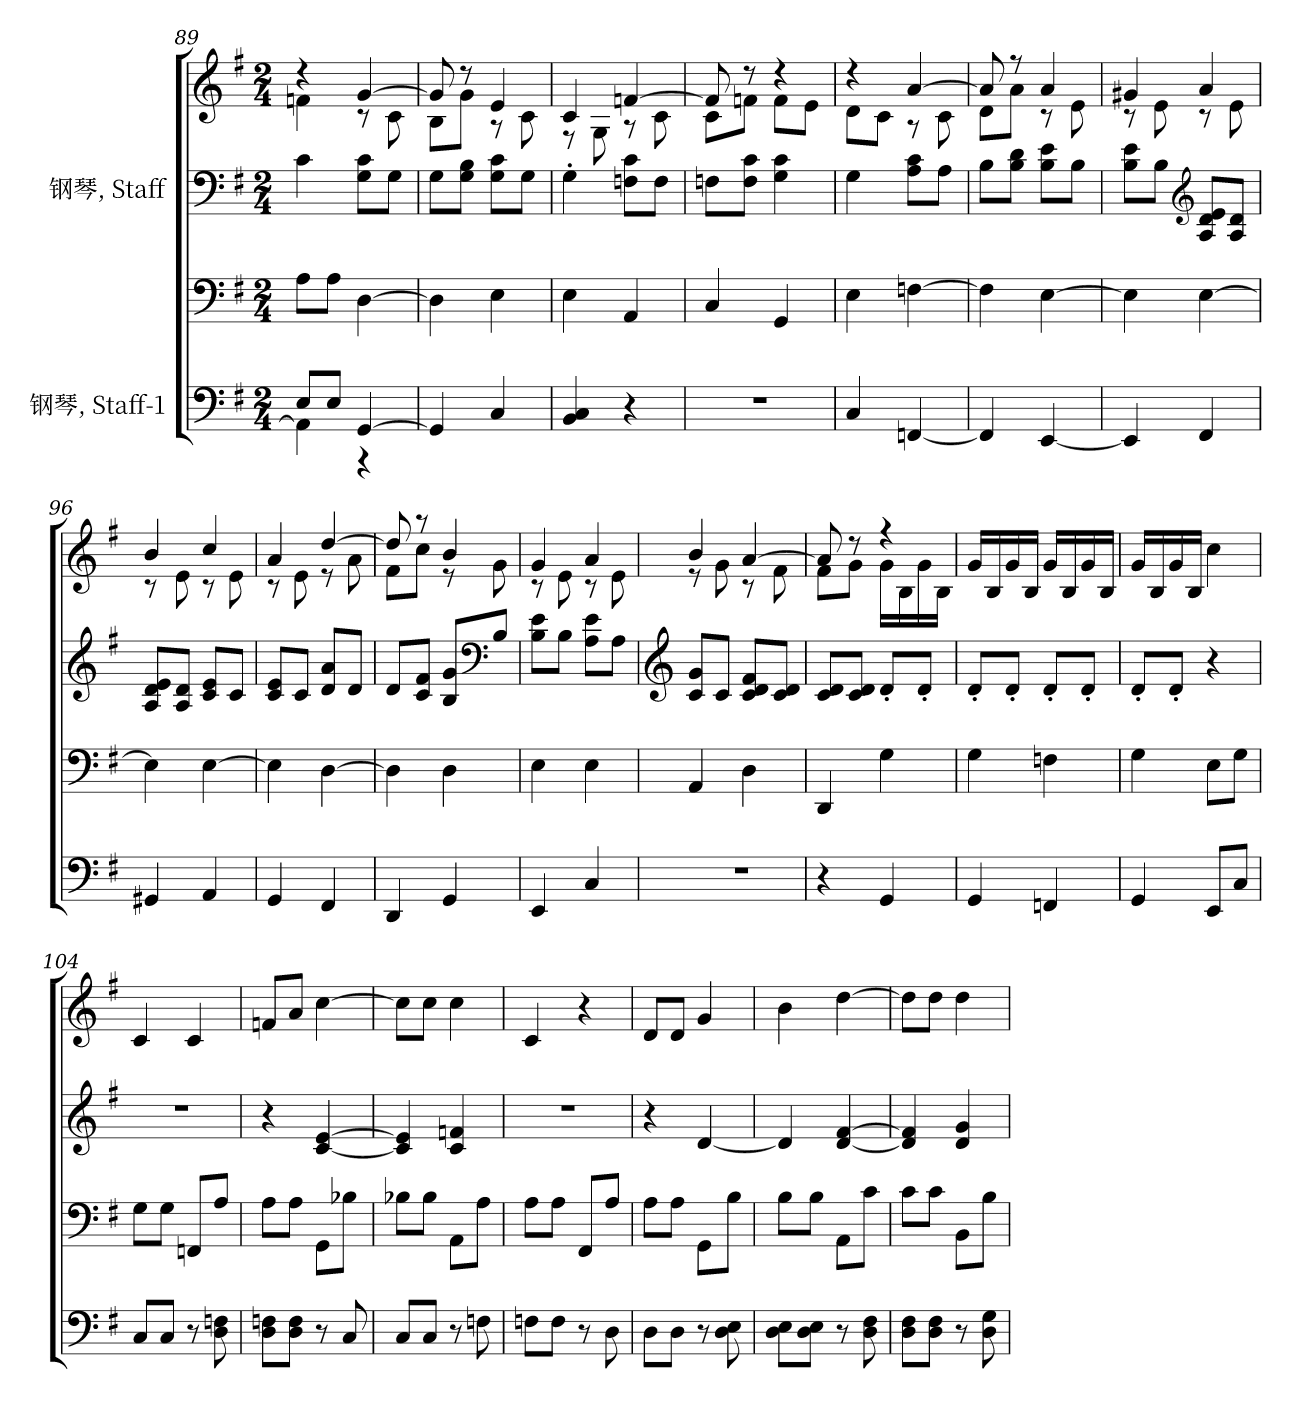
**kern	**kern	**kern	**kern
*part2	*part2	*part1	*part1
*staff4	*staff3	*staff2	*staff1
*I"钢琴, Staff-1	*	*I"钢琴, Staff	*
*clefF4	*clefF4	*clefF4	*clefG2
*k[f#]	*k[f#]	*k[f#]	*k[f#]
*M2/4	*M2/4	*M2/4	*M2/4
=89	=89	=89	=89
*^	*	*	*^
8E/L	4AA\]	8A\L	4c\	4r	4fn\
8E/J	.	8A\J	.	.	.
[4GG/	4r	[4D\	8G\ 8c\L	[4g/	8r
.	.	.	8G\J	.	8c\
*v	*v	*	*	*	*
!!LO:LB:g=z	!!
=90	=90	=90	=90	=90
4GG/]	4D\]	8G\L	8g/]	8B\L
.	.	8G\ 8B\J	8r	8g\J
4C/	4E\	8G\ 8c\L	4e/	8r
.	.	8G\J	.	8c\
=91	=91	=91	=91	=91
4BB/ 4C/	4E\	4G'\	4c/	8r
.	.	.	.	8G\
4r	4AA/	8Fn\ 8c\L	[4fn/	8r
.	.	8F\J	.	8c\
=92	=92	=92	=92	=92
2r	4C/	8Fn\L	8f/]	8c\L
.	.	8F\ 8c\J	8r	8fn\J
.	4GG/	4G\ 4c\	4r	8f\L
.	.	.	.	8e\J
=93	=93	=93	=93	=93
4C/	4E\	4G\	4r	8d\L
.	.	.	.	8c\J
[4FFn/	[4Fn\	8A\ 8c\L	[4a/	8r
.	.	8A\J	.	8c\
=94	=94	=94	=94	=94
4FF/]	4F\]	8B\L	8a/]	8d\L
.	.	8B\ 8d\J	8r	8a\J
[4EE/	[4E\	8B\ 8e\L	4a/	8r
.	.	8B\J	.	8e\
=95	=95	=95	=95	=95
4EE/]	4E\]	8B\ 8e\L	4g#X/	8r
.	.	8B\J	.	8e\
*	*	*clefG2	*	*
4FF#/	[4E\	8A/ 8d/ 8e/L	4a/	8r
.	.	8A/ 8d/J	.	8e\
!!LO:PB:g=z	!!
=96	=96	=96	=96	=96
4GG#X/	4E\]	8A/ 8d/ 8e/L	4b/	8r
.	.	8A/ 8d/J	.	8e\
4AA/	[4E\	8c/ 8e/L	4cc/	8r
.	.	8c/J	.	8e\
=97	=97	=97	=97	=97
4GG/	4E\]	8c/ 8e/L	4a/	8r
.	.	8c/J	.	8e\
4FF#/	[4D\	8d/ 8a/L	[4dd/	8r
.	.	8d/J	.	8a\
=98	=98	=98	=98	=98
4DD/	4D\]	8d/L	8dd/]	8f#\L
.	.	8c/ 8f#/J	8r	8cc\J
4GG/	4D\	8B/ 8g/L	4b/	8r
*	*	*clefF4	*	*
.	.	8B/J	.	8g\
=99	=99	=99	=99	=99
4EE/	4E\	8B\ 8e\L	4g/	8r
.	.	8B\J	.	8e\
4C/	4E\	8A\ 8e\L	4a/	8r
.	.	8A\J	.	8e\
=100	=100	=100	=100	=100
*	*	*clefG2	*	*
2r	4AA/	8c/ 8g/L	4b/	8r
.	.	8c/J	.	8g\
.	4D\	8c/ 8d/ 8f#/L	[4a/	8r
.	.	8c/ 8d/J	.	8f#\
!!LO:LB:g=z	!!
=101	=101	=101	=101	=101
4r	4DD/	8c/ 8d/L	8a/]	8f#\L
.	.	8c/ 8d/J	8r	8g\J
4GG/	4G\	8d'/L	4r	16g\LL
.	.	.	.	16B\
.	.	8d'/J	.	16g\
.	.	.	.	16B\JJ
*	*	*	*v	*v
=102	=102	=102	=102
4GG/	4G\	8d'/L	16g/LL
.	.	.	16B/
.	.	8d'/J	16g/
.	.	.	16B/JJ
4FFn/	4Fn\	8d'/L	16g/LL
.	.	.	16B/
.	.	8d'/J	16g/
.	.	.	16B/JJ
=103	=103	=103	=103
4GG/	4G\	8d'/L	16g/LL
.	.	.	16B/
.	.	8d'/J	16g/
.	.	.	16B/JJ
8EE/L	8E\L	4r	4cc\
8C/J	8G\J	.	.
=104	=104	=104	=104
8C/L	8G\L	2r	4c/
8C/J	8G\J	.	.
8r	8FFn/L	.	4c/
8D\ 8Fn\	8A/J	.	.
=105	=105	=105	=105
8D\ 8Fn\L	8A\L	4r	8fn/L
8D\ 8F\J	8A\J	.	8a/J
8r	8GG\L	[4c/ [4e/	[4cc\
8C/	8B-X\J	.	.
=106	=106	=106	=106
8C/L	8B-X\L	4c/] 4e/]	8cc\L]
8C/J	8B-\J	.	8cc\J
8r	8AA\L	4c/ 4fn/	4cc\
8Fn\	8A\J	.	.
!!LO:LB:g=z
=107	=107	=107	=107
8Fn\L	8A\L	2r	4c/
8F\J	8A\J	.	.
8r	8FF#/L	.	4r
8D\	8A/J	.	.
=108	=108	=108	=108
8D\L	8A\L	4r	8d/L
8D\J	8A\J	.	8d/J
8r	8GG\L	[4d/	4g/
8D\ 8E\	8B\J	.	.
=109	=109	=109	=109
8D\ 8E\L	8B\L	4d/]	4b\
8D\ 8E\J	8B\J	.	.
8r	8AA\L	[4d/ [4f#/	[4dd\
8D\ 8F#\	8c\J	.	.
=110	=110	=110	=110
8D\ 8F#\L	8c\L	4d/] 4f#/]	8dd\L]
8D\ 8F#\J	8c\J	.	8dd\J
8r	8BB\L	4d/ 4g/	4dd\
8D\ 8G\	8B\J	.	.
=	=	=	=
*-	*-	*-	*-
